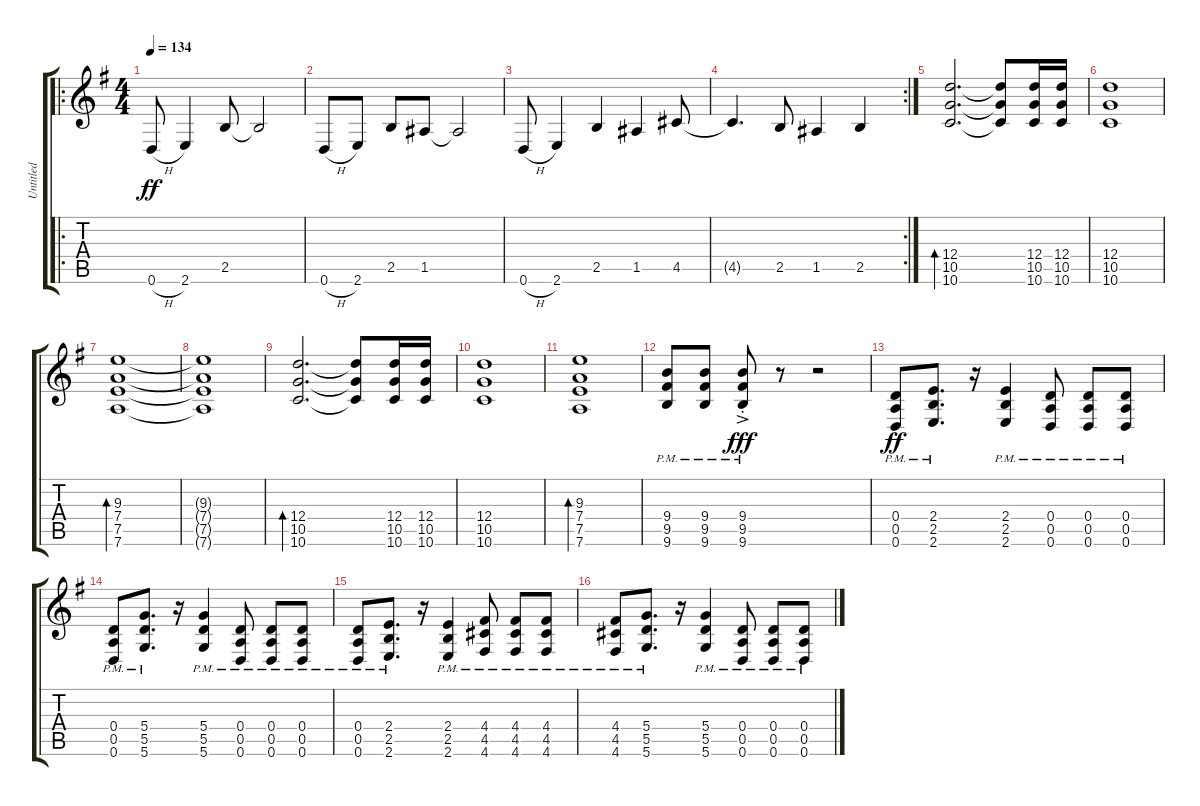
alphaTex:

\track ("Untitled" "Untitled") {instrument distortionguitar}
\staff {score tabs}
\tuning (E4 B3 G3 D3 A2 D2) {hide}
\ro
\ts (4 4)
\tempo 134
\clef g2
\ks g
0.6{h}.8{dy ff} 2.6.4 2.5.8 2.5{t}.2 |
0.6{h}.8 2.6.8 2.5.8 1.5.8 1.5{t}.2 |
0.6{h}.8 2.6.4 2.5.4 1.5.4 4.5.8 |
\rc 2
4.5{t}.4{d} 2.5.8 1.5.4 2.5.4 |
(12.4 10.5 10.6).2{d bd 30} (12.4{t} 10.5{t} 10.6{t}).8 (12.4 10.5 10.6).16 (12.4 10.5 10.6).16 |
(12.4 10.5 10.6).1 |
(9.3 7.4 7.5 7.6).1{bd 30} |
(9.3{t} 7.4{t} 7.5{t} 7.6{t}).1 |
(12.4 10.5 10.6).2{d bd 30} (12.4{t} 10.5{t} 10.6{t}).8 (12.4 10.5 10.6).16 (12.4 10.5 10.6).16 |
(12.4 10.5 10.6).1 |
(9.3 7.4 7.5 7.6).1{bd 30} |
(9.4{pm} 9.5{pm} 9.6{pm}).8 (9.4{pm} 9.5{pm} 9.6{pm}).8 (9.4{ac pm st} 9.5{ac pm st} 9.6{ac pm st}).8{dy fff} r.8 r.2 |
(0.4{pm} 0.5{pm} 0.6{pm}).8{dy ff} (2.4{pm} 2.5{pm} 2.6{pm}).8{d} r.16 (2.4{pm} 2.5{pm} 2.6{pm}).4 (0.4{pm} 0.5{pm} 0.6{pm}).8 (0.4{pm} 0.5{pm} 0.6{pm}).8 (0.4{pm} 0.5{pm} 0.6{pm}).8 |
(0.4{pm} 0.5{pm} 0.6{pm}).8 (5.4{pm} 5.5{pm} 5.6{pm}).8{d} r.16 (5.4{pm} 5.5{pm} 5.6{pm}).4 (0.4{pm} 0.5{pm} 0.6{pm}).8 (0.4{pm} 0.5{pm} 0.6{pm}).8 (0.4{pm} 0.5{pm} 0.6{pm}).8 |
(0.4{pm} 0.5{pm} 0.6{pm}).8 (2.4{pm} 2.5{pm} 2.6{pm}).8{d} r.16 (2.4{pm} 2.5{pm} 2.6{pm}).4 (4.4{pm} 4.5{pm} 4.6{pm}).8 (4.4{pm} 4.5{pm} 4.6{pm}).8 (4.4{pm} 4.5{pm} 4.6{pm}).8 |
(4.4{pm} 4.5{pm} 4.6{pm}).8 (5.4{pm} 5.5{pm} 5.6{pm}).8{d} r.16 (5.4{pm} 5.5{pm} 5.6{pm}).4 (0.4{pm} 0.5{pm} 0.6{pm}).8 (0.4{pm} 0.5{pm} 0.6{pm}).8 (0.4{pm} 0.5{pm} 0.6{pm}).8
